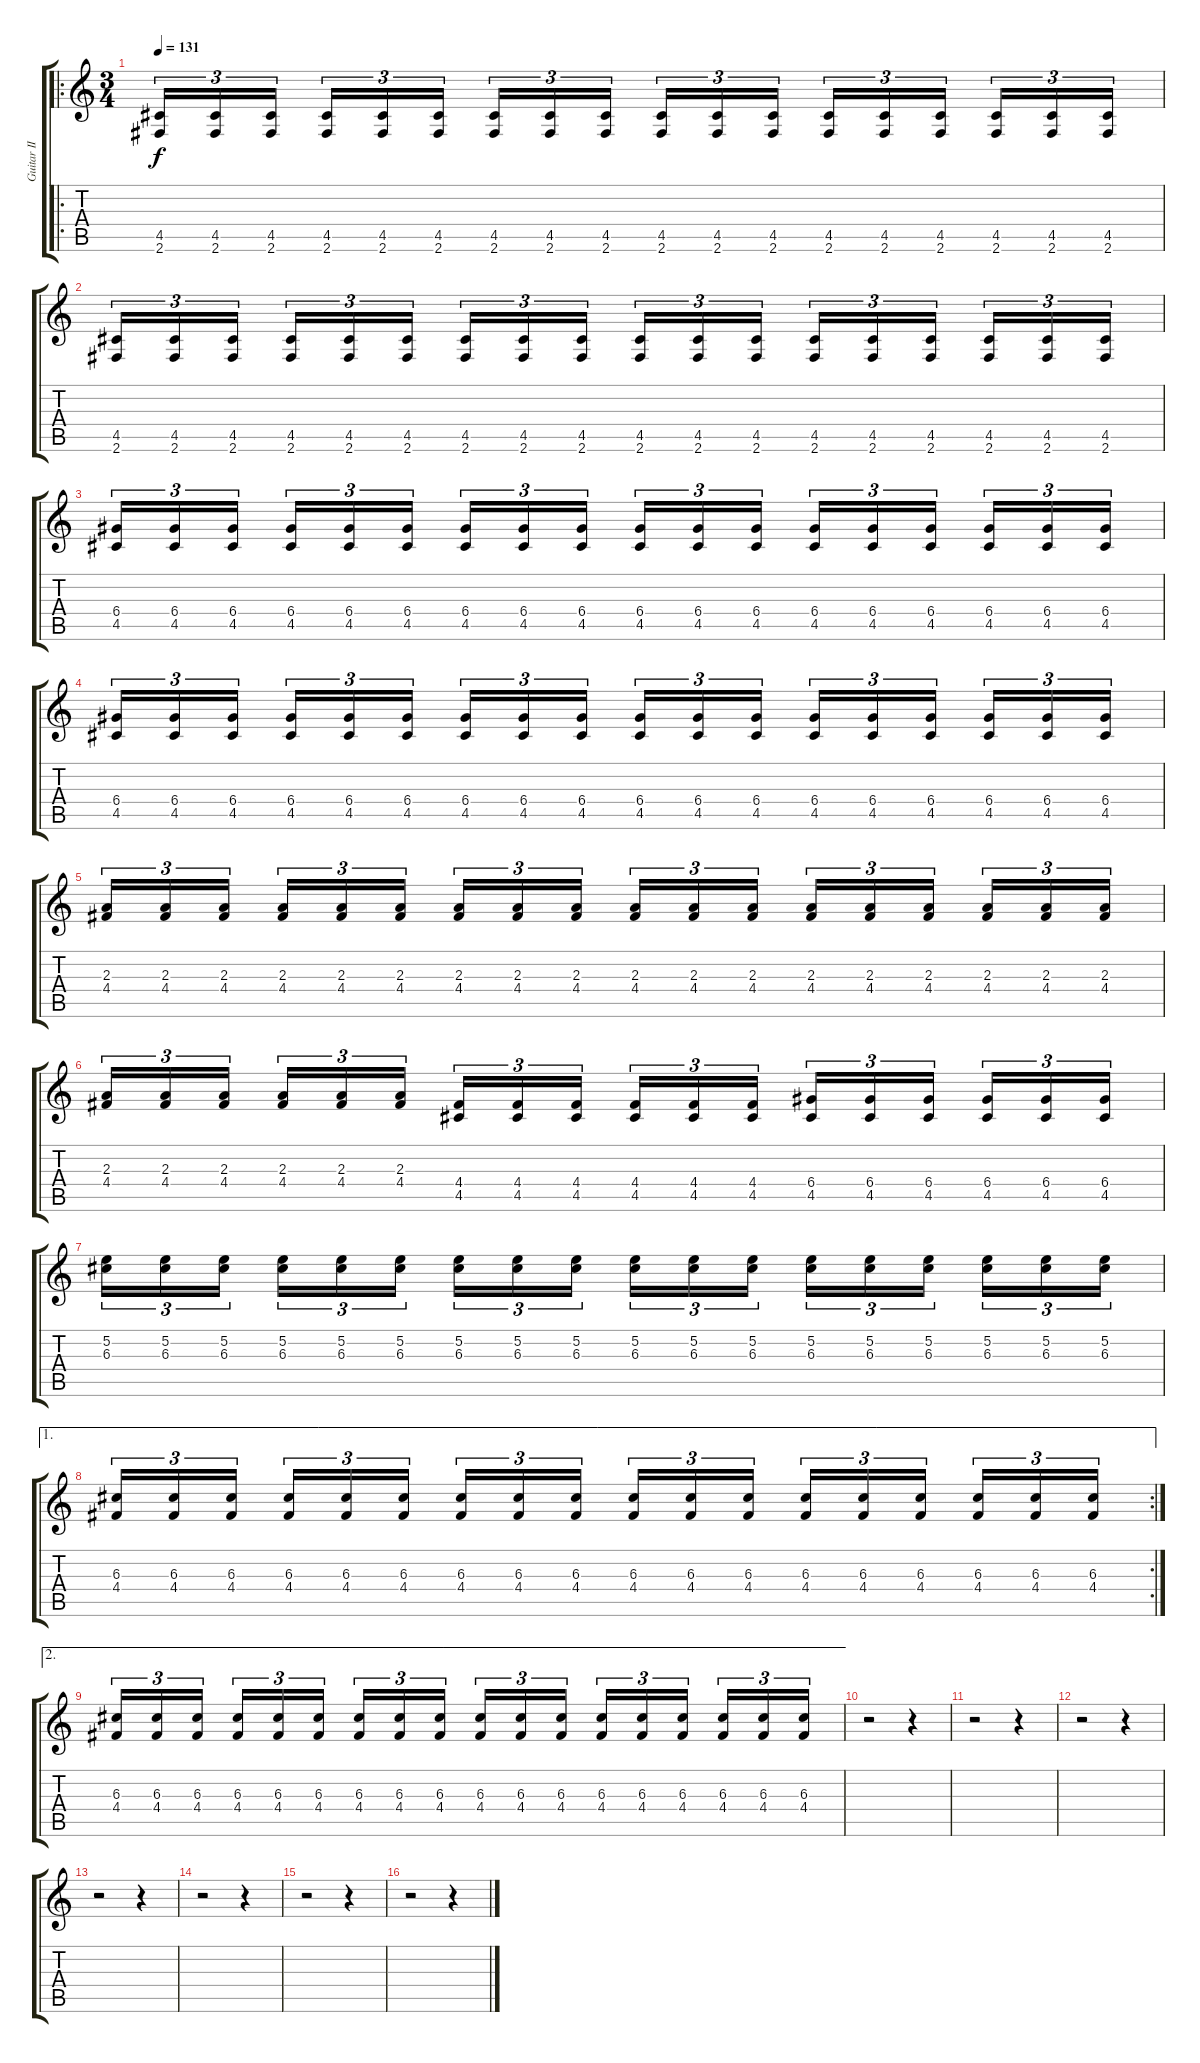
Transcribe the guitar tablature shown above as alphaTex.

\track ("Guitar II" "Guitar II") {instrument distortionguitar}
\staff {score tabs}
\tuning (E4 B3 G3 D3 A2 E2) {hide}
\ro
\ts (3 4)
\tempo 131
\clef g2
\ks c
(4.5 2.6).16{tu (3 2) dy f} (4.5 2.6).16{tu (3 2)} (4.5 2.6).16{tu (3 2)} (4.5 2.6).16{tu (3 2)} (4.5 2.6).16{tu (3 2)} (4.5 2.6).16{tu (3 2)} (4.5 2.6).16{tu (3 2)} (4.5 2.6).16{tu (3 2)} (4.5 2.6).16{tu (3 2)} (4.5 2.6).16{tu (3 2)} (4.5 2.6).16{tu (3 2)} (4.5 2.6).16{tu (3 2)} (4.5 2.6).16{tu (3 2)} (4.5 2.6).16{tu (3 2)} (4.5 2.6).16{tu (3 2)} (4.5 2.6).16{tu (3 2)} (4.5 2.6).16{tu (3 2)} (4.5 2.6).16{tu (3 2)} |
(4.5 2.6).16{tu (3 2)} (4.5 2.6).16{tu (3 2)} (4.5 2.6).16{tu (3 2)} (4.5 2.6).16{tu (3 2)} (4.5 2.6).16{tu (3 2)} (4.5 2.6).16{tu (3 2)} (4.5 2.6).16{tu (3 2)} (4.5 2.6).16{tu (3 2)} (4.5 2.6).16{tu (3 2)} (4.5 2.6).16{tu (3 2)} (4.5 2.6).16{tu (3 2)} (4.5 2.6).16{tu (3 2)} (4.5 2.6).16{tu (3 2)} (4.5 2.6).16{tu (3 2)} (4.5 2.6).16{tu (3 2)} (4.5 2.6).16{tu (3 2)} (4.5 2.6).16{tu (3 2)} (4.5 2.6).16{tu (3 2)} |
(6.4 4.5).16{tu (3 2)} (6.4 4.5).16{tu (3 2)} (6.4 4.5).16{tu (3 2)} (6.4 4.5).16{tu (3 2)} (6.4 4.5).16{tu (3 2)} (6.4 4.5).16{tu (3 2)} (6.4 4.5).16{tu (3 2)} (6.4 4.5).16{tu (3 2)} (6.4 4.5).16{tu (3 2)} (6.4 4.5).16{tu (3 2)} (6.4 4.5).16{tu (3 2)} (6.4 4.5).16{tu (3 2)} (6.4 4.5).16{tu (3 2)} (6.4 4.5).16{tu (3 2)} (6.4 4.5).16{tu (3 2)} (6.4 4.5).16{tu (3 2)} (6.4 4.5).16{tu (3 2)} (6.4 4.5).16{tu (3 2)} |
(6.4 4.5).16{tu (3 2)} (6.4 4.5).16{tu (3 2)} (6.4 4.5).16{tu (3 2)} (6.4 4.5).16{tu (3 2)} (6.4 4.5).16{tu (3 2)} (6.4 4.5).16{tu (3 2)} (6.4 4.5).16{tu (3 2)} (6.4 4.5).16{tu (3 2)} (6.4 4.5).16{tu (3 2)} (6.4 4.5).16{tu (3 2)} (6.4 4.5).16{tu (3 2)} (6.4 4.5).16{tu (3 2)} (6.4 4.5).16{tu (3 2)} (6.4 4.5).16{tu (3 2)} (6.4 4.5).16{tu (3 2)} (6.4 4.5).16{tu (3 2)} (6.4 4.5).16{tu (3 2)} (6.4 4.5).16{tu (3 2)} |
(2.3 4.4).16{tu (3 2)} (2.3 4.4).16{tu (3 2)} (2.3 4.4).16{tu (3 2)} (2.3 4.4).16{tu (3 2)} (2.3 4.4).16{tu (3 2)} (2.3 4.4).16{tu (3 2)} (2.3 4.4).16{tu (3 2)} (2.3 4.4).16{tu (3 2)} (2.3 4.4).16{tu (3 2)} (2.3 4.4).16{tu (3 2)} (2.3 4.4).16{tu (3 2)} (2.3 4.4).16{tu (3 2)} (2.3 4.4).16{tu (3 2)} (2.3 4.4).16{tu (3 2)} (2.3 4.4).16{tu (3 2)} (2.3 4.4).16{tu (3 2)} (2.3 4.4).16{tu (3 2)} (2.3 4.4).16{tu (3 2)} |
(2.3 4.4).16{tu (3 2)} (2.3 4.4).16{tu (3 2)} (2.3 4.4).16{tu (3 2)} (2.3 4.4).16{tu (3 2)} (2.3 4.4).16{tu (3 2)} (2.3 4.4).16{tu (3 2)} (4.4 4.5).16{tu (3 2)} (4.4 4.5).16{tu (3 2)} (4.4 4.5).16{tu (3 2)} (4.4 4.5).16{tu (3 2)} (4.4 4.5).16{tu (3 2)} (4.4 4.5).16{tu (3 2)} (6.4 4.5).16{tu (3 2)} (6.4 4.5).16{tu (3 2)} (6.4 4.5).16{tu (3 2)} (6.4 4.5).16{tu (3 2)} (6.4 4.5).16{tu (3 2)} (6.4 4.5).16{tu (3 2)} |
(5.2 6.3).16{tu (3 2)} (5.2 6.3).16{tu (3 2)} (5.2 6.3).16{tu (3 2)} (5.2 6.3).16{tu (3 2)} (5.2 6.3).16{tu (3 2)} (5.2 6.3).16{tu (3 2)} (5.2 6.3).16{tu (3 2)} (5.2 6.3).16{tu (3 2)} (5.2 6.3).16{tu (3 2)} (5.2 6.3).16{tu (3 2)} (5.2 6.3).16{tu (3 2)} (5.2 6.3).16{tu (3 2)} (5.2 6.3).16{tu (3 2)} (5.2 6.3).16{tu (3 2)} (5.2 6.3).16{tu (3 2)} (5.2 6.3).16{tu (3 2)} (5.2 6.3).16{tu (3 2)} (5.2 6.3).16{tu (3 2)} |
\ae 1
\rc 2
(6.3 4.4).16{tu (3 2)} (6.3 4.4).16{tu (3 2)} (6.3 4.4).16{tu (3 2)} (6.3 4.4).16{tu (3 2)} (6.3 4.4).16{tu (3 2)} (6.3 4.4).16{tu (3 2)} (6.3 4.4).16{tu (3 2)} (6.3 4.4).16{tu (3 2)} (6.3 4.4).16{tu (3 2)} (6.3 4.4).16{tu (3 2)} (6.3 4.4).16{tu (3 2)} (6.3 4.4).16{tu (3 2)} (6.3 4.4).16{tu (3 2)} (6.3 4.4).16{tu (3 2)} (6.3 4.4).16{tu (3 2)} (6.3 4.4).16{tu (3 2)} (6.3 4.4).16{tu (3 2)} (6.3 4.4).16{tu (3 2)} |
\ae 2
(6.3 4.4).16{tu (3 2)} (6.3 4.4).16{tu (3 2)} (6.3 4.4).16{tu (3 2)} (6.3 4.4).16{tu (3 2)} (6.3 4.4).16{tu (3 2)} (6.3 4.4).16{tu (3 2)} (6.3 4.4).16{tu (3 2)} (6.3 4.4).16{tu (3 2)} (6.3 4.4).16{tu (3 2)} (6.3 4.4).16{tu (3 2)} (6.3 4.4).16{tu (3 2)} (6.3 4.4).16{tu (3 2)} (6.3 4.4).16{tu (3 2)} (6.3 4.4).16{tu (3 2)} (6.3 4.4).16{tu (3 2)} (6.3 4.4).16{tu (3 2)} (6.3 4.4).16{tu (3 2)} (6.3 4.4).16{tu (3 2)} |
r.2 r.4 |
r.2 r.4 |
r.2 r.4 |
r.2 r.4 |
r.2 r.4 |
r.2 r.4 |
r.2 r.4
